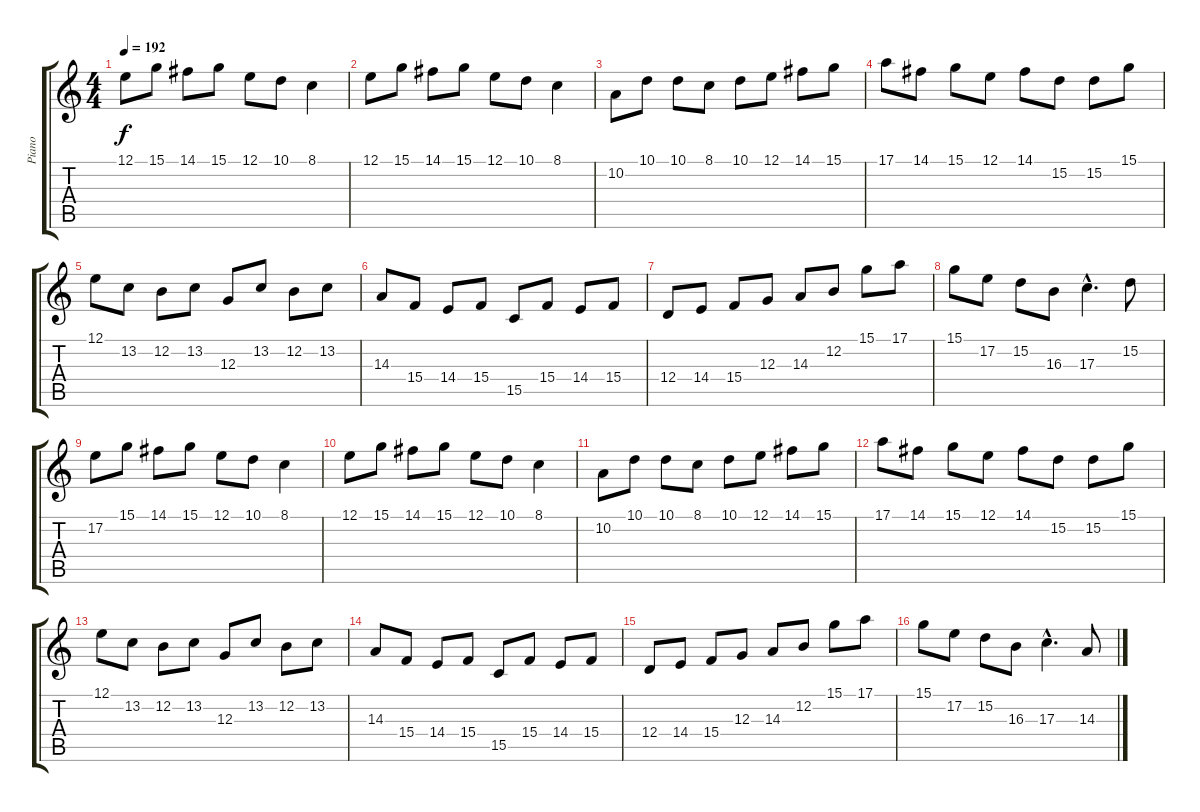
\track ("Piano" "Piano") {instrument acousticgrandpiano}
\staff {score tabs}
\tuning (E4 B3 G3 D3 A2 E2) {hide}
\ts (4 4)
\tempo 192
\clef g2
\ks c
12.1.8{dy f} 15.1.8 14.1.8 15.1.8 12.1.8 10.1.8 8.1.4 |
12.1.8 15.1.8 14.1.8 15.1.8 12.1.8 10.1.8 8.1.4 |
10.2.8 10.1.8 10.1.8 8.1.8 10.1.8 12.1.8 14.1.8 15.1.8 |
17.1.8 14.1.8 15.1.8 12.1.8 14.1.8 15.2.8 15.2.8 15.1.8 |
12.1.8 13.2.8 12.2.8 13.2.8 12.3.8 13.2.8 12.2.8 13.2.8 |
14.3.8 15.4.8 14.4.8 15.4.8 15.5.8 15.4.8 14.4.8 15.4.8 |
12.4.8 14.4.8 15.4.8 12.3.8 14.3.8 12.2.8 15.1.8 17.1.8 |
15.1.8 17.2.8 15.2.8 16.3.8 17.3{hac}.4{d} 15.2.8 |
17.2.8 15.1.8 14.1.8 15.1.8 12.1.8 10.1.8 8.1.4 |
12.1.8 15.1.8 14.1.8 15.1.8 12.1.8 10.1.8 8.1.4 |
10.2.8 10.1.8 10.1.8 8.1.8 10.1.8 12.1.8 14.1.8 15.1.8 |
17.1.8 14.1.8 15.1.8 12.1.8 14.1.8 15.2.8 15.2.8 15.1.8 |
12.1.8 13.2.8 12.2.8 13.2.8 12.3.8 13.2.8 12.2.8 13.2.8 |
14.3.8 15.4.8 14.4.8 15.4.8 15.5.8 15.4.8 14.4.8 15.4.8 |
12.4.8 14.4.8 15.4.8 12.3.8 14.3.8 12.2.8 15.1.8 17.1.8 |
15.1.8 17.2.8 15.2.8 16.3.8 17.3{hac}.4{d} 14.3.8
